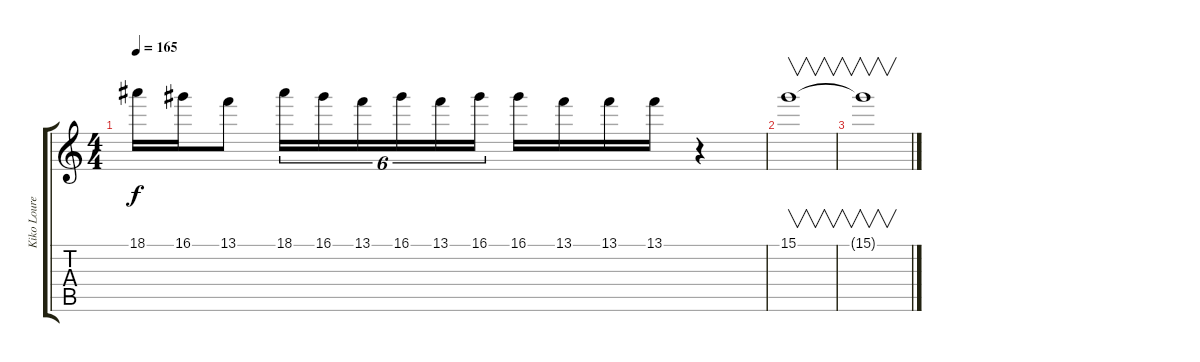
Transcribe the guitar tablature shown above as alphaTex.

\track ("Kiko Loureiro" "Kiko Loure") {instrument distortionguitar}
\staff {score tabs}
\tuning (E4 B3 G3 D3 A2 E2) {hide}
\ts (4 4)
\tempo 165
\clef g2
\ks c
18.1.16{dy f} 16.1.16 13.1.8 18.1.16{tu (6 4)} 16.1.16{tu (6 4)} 13.1.16{tu (6 4)} 16.1.16{tu (6 4)} 13.1.16{tu (6 4)} 16.1.16{tu (6 4)} 16.1.16 13.1.16 13.1.16 13.1.16 r.4 |
15.1.1{v} |
15.1{t}.1{v}
